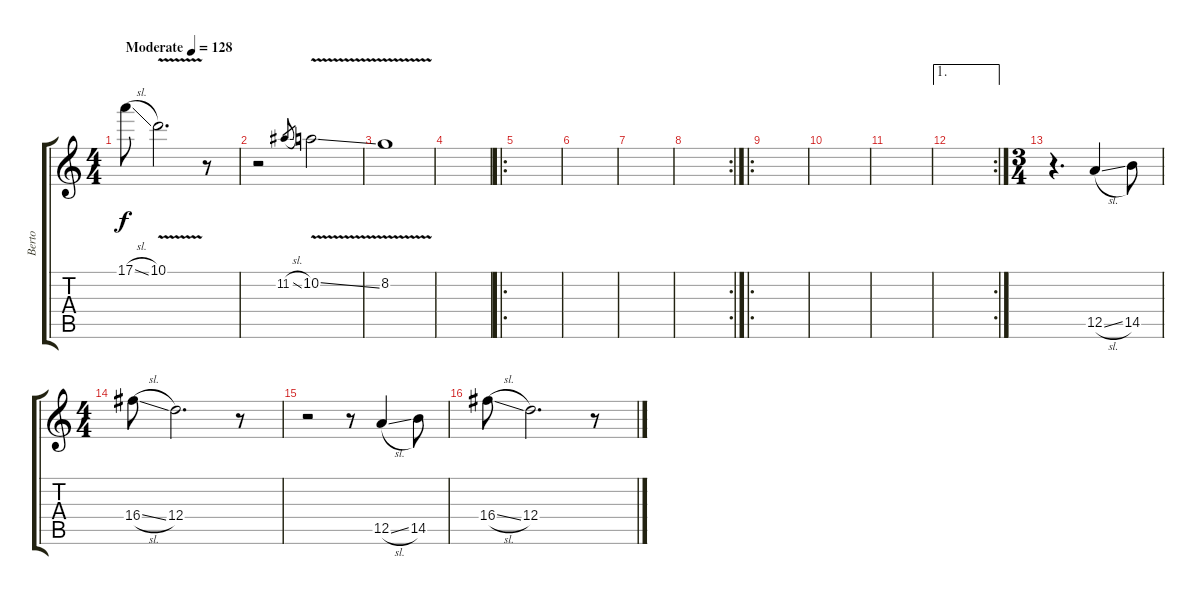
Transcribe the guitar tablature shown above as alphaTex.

\track ("Berto" "Berto") {instrument electricguitarclean}
\staff {score tabs}
\tuning (E4 B3 G3 D3 A2 E2) {hide}
\ts (4 4)
\tempo (128 "Moderate")
\clef g2
\ks c
17.1{sl}.8{dy f instrument electricguitarclean} 10.1{v}.2{d} r.8 |
r.2 11.2{sl}.8{gr} 10.2{v ss}.2 |
8.2{v}.1 |
|
\ro
|
|
|
\rc 2
|
\ro
|
|
|
\ae 1
\rc 2
|
\ts (3 4)
r.4{d instrument electricguitarclean} 12.5{sl}.4 14.5.8 |
\ts (4 4)
16.4{sl}.8 12.4.2{d} r.8 |
r.2 r.8 12.5{sl}.4 14.5.8 |
16.4{sl}.8 12.4.2{d} r.8
